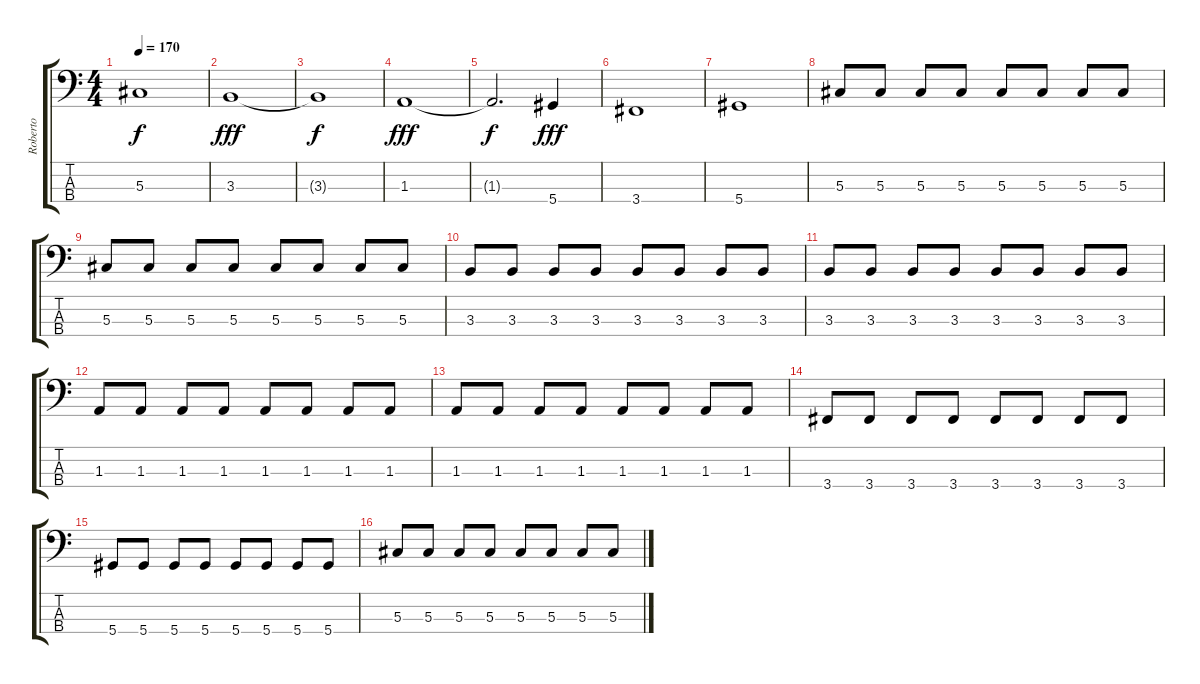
\track ("Roberto" "Roberto") {instrument electricbassfinger}
\staff {score tabs}
\tuning (Gb2 Db2 Ab1 Eb1) {hide}
\ts (4 4)
\tempo 170
\clef f4
\ks c
5.3{t}.1{dy f} |
3.3.1{dy fff} |
3.3{t}.1{dy f} |
1.3.1{dy fff} |
1.3{t}.2{d dy f} 5.4.4{dy fff} |
3.4.1 |
5.4.1 |
5.3.8 5.3.8 5.3.8 5.3.8 5.3.8 5.3.8 5.3.8 5.3.8 |
5.3.8 5.3.8 5.3.8 5.3.8 5.3.8 5.3.8 5.3.8 5.3.8 |
3.3.8 3.3.8 3.3.8 3.3.8 3.3.8 3.3.8 3.3.8 3.3.8 |
3.3.8 3.3.8 3.3.8 3.3.8 3.3.8 3.3.8 3.3.8 3.3.8 |
1.3.8 1.3.8 1.3.8 1.3.8 1.3.8 1.3.8 1.3.8 1.3.8 |
1.3.8 1.3.8 1.3.8 1.3.8 1.3.8 1.3.8 1.3.8 1.3.8 |
3.4.8 3.4.8 3.4.8 3.4.8 3.4.8 3.4.8 3.4.8 3.4.8 |
5.4.8 5.4.8 5.4.8 5.4.8 5.4.8 5.4.8 5.4.8 5.4.8 |
5.3.8 5.3.8 5.3.8 5.3.8 5.3.8 5.3.8 5.3.8 5.3.8
